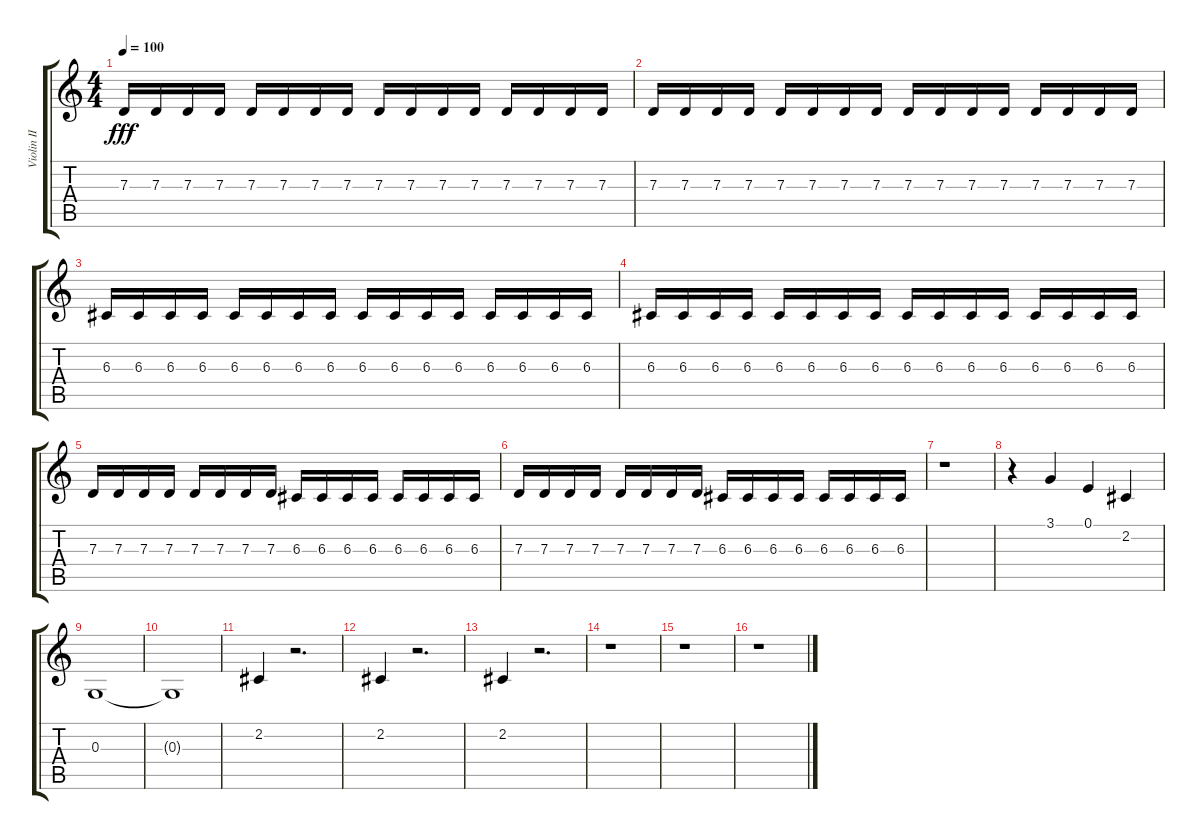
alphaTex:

\track ("Violin II" "Violin II") {instrument stringensemble1}
\staff {score tabs}
\tuning (E4 B3 G3 D3 A2 E2) {hide}
\ts (4 4)
\tempo 100
\clef g2
\ks c
7.3.16{dy fff} 7.3.16 7.3.16 7.3.16 7.3.16 7.3.16 7.3.16 7.3.16 7.3.16 7.3.16 7.3.16 7.3.16 7.3.16 7.3.16 7.3.16 7.3.16 |
7.3.16 7.3.16 7.3.16 7.3.16 7.3.16 7.3.16 7.3.16 7.3.16 7.3.16 7.3.16 7.3.16 7.3.16 7.3.16 7.3.16 7.3.16 7.3.16 |
6.3.16 6.3.16 6.3.16 6.3.16 6.3.16 6.3.16 6.3.16 6.3.16 6.3.16 6.3.16 6.3.16 6.3.16 6.3.16 6.3.16 6.3.16 6.3.16 |
6.3.16 6.3.16 6.3.16 6.3.16 6.3.16 6.3.16 6.3.16 6.3.16 6.3.16 6.3.16 6.3.16 6.3.16 6.3.16 6.3.16 6.3.16 6.3.16 |
7.3.16 7.3.16 7.3.16 7.3.16 7.3.16 7.3.16 7.3.16 7.3.16 6.3.16 6.3.16 6.3.16 6.3.16 6.3.16 6.3.16 6.3.16 6.3.16 |
7.3.16 7.3.16 7.3.16 7.3.16 7.3.16 7.3.16 7.3.16 7.3.16 6.3.16 6.3.16 6.3.16 6.3.16 6.3.16 6.3.16 6.3.16 6.3.16 |
r.1 |
r.4 3.1.4 0.1.4 2.2.4 |
0.3.1 |
0.3{t}.1 |
2.2.4 r.2{d} |
2.2.4 r.2{d} |
2.2.4 r.2{d} |
r.1 |
r.1 |
r.1
